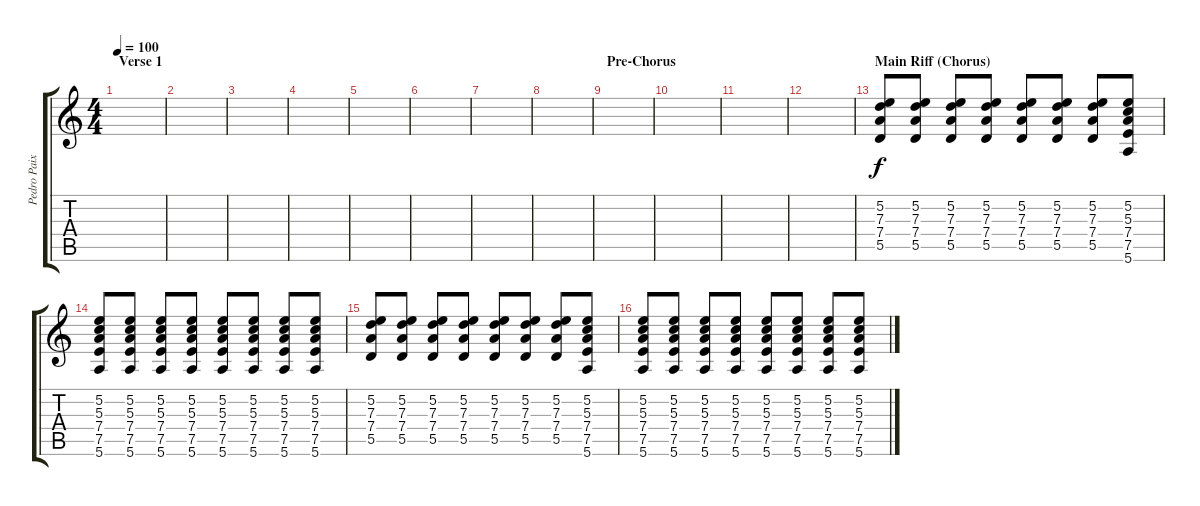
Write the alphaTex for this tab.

\track ("Pedro Paixao" "Pedro Paix") {instrument distortionguitar}
\staff {score tabs}
\tuning (E4 B3 G3 D3 A2 E2) {hide}
\ts (4 4)
\section ("" "Verse 1")
\tempo 100
\clef g2
\ks c
|
|
|
|
|
|
|
|
\section ("" "Pre-Chorus")
|
|
|
|
\section ("" "Main Riff (Chorus)")
(5.2 7.3 7.4 5.5).8 (5.2 7.3 7.4 5.5).8 (5.2 7.3 7.4 5.5).8 (5.2 7.3 7.4 5.5).8 (5.2 7.3 7.4 5.5).8 (5.2 7.3 7.4 5.5).8 (5.2 7.3 7.4 5.5).8 (5.2 5.3 7.4 7.5 5.6).8 |
(5.2 5.3 7.4 7.5 5.6).8 (5.2 5.3 7.4 7.5 5.6).8 (5.2 5.3 7.4 7.5 5.6).8 (5.2 5.3 7.4 7.5 5.6).8 (5.2 5.3 7.4 7.5 5.6).8 (5.2 5.3 7.4 7.5 5.6).8 (5.2 5.3 7.4 7.5 5.6).8 (5.2 5.3 7.4 7.5 5.6).8 |
(5.2 7.3 7.4 5.5).8 (5.2 7.3 7.4 5.5).8 (5.2 7.3 7.4 5.5).8 (5.2 7.3 7.4 5.5).8 (5.2 7.3 7.4 5.5).8 (5.2 7.3 7.4 5.5).8 (5.2 7.3 7.4 5.5).8 (5.2 5.3 7.4 7.5 5.6).8 |
(5.2 5.3 7.4 7.5 5.6).8 (5.2 5.3 7.4 7.5 5.6).8 (5.2 5.3 7.4 7.5 5.6).8 (5.2 5.3 7.4 7.5 5.6).8 (5.2 5.3 7.4 7.5 5.6).8 (5.2 5.3 7.4 7.5 5.6).8 (5.2 5.3 7.4 7.5 5.6).8 (5.2 5.3 7.4 7.5 5.6).8
